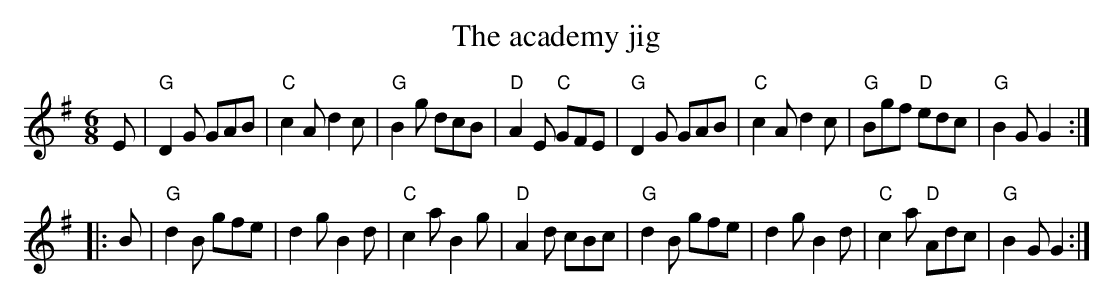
X:1
T:The academy jig
M:6/8
L:1/8
K:G
E|\
"G"D2G GAB|"C"c2A d2c|"G"B2g dcB|"D"A2E "C"GFE|\
"G"D2G GAB|"C"c2A d2c|"G"Bgf "D"edc|"G"B2G G2:|
|:B|\
"G"d2B gfe|d2g B2d|"C"c2a B2g|"D"A2d cBc|\
"G"d2B gfe|d2g B2d|"C"c2a "D"Adc|"G"B2G G2:|
